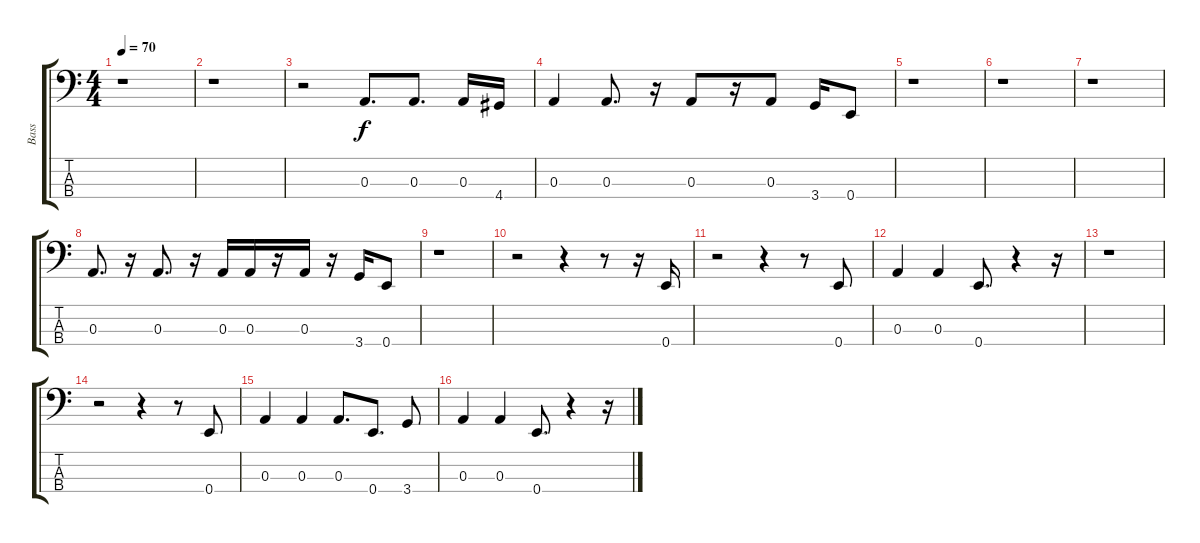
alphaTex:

\track ("Bass" "Bass") {instrument electricbassfinger}
\staff {score tabs}
\tuning (G2 D2 A1 E1) {hide}
\ts (4 4)
\tempo 70
\clef f4
\ks c
r.1{dy f} |
r.1 |
r.2 0.3.8{d} 0.3.8{d} 0.3.16 4.4.16 |
0.3.4 0.3.8{d} r.16 0.3.8 r.16 0.3.8 3.4.16 0.4.8 |
r.1 |
r.1 |
r.1 |
0.3.8{d} r.16 0.3.8{d} r.16 0.3.16 0.3.16 r.16 0.3.16 r.16 3.4.16 0.4.8 |
r.1 |
r.2 r.4 r.8 r.16 0.4.16 |
r.2 r.4 r.8 0.4.8 |
0.3.4 0.3.4 0.4.8{d} r.4 r.16 |
r.1 |
r.2 r.4 r.8 0.4.8 |
0.3.4 0.3.4 0.3.8{d} 0.4.8{d} 3.4.8 |
0.3.4 0.3.4 0.4.8{d} r.4 r.16
